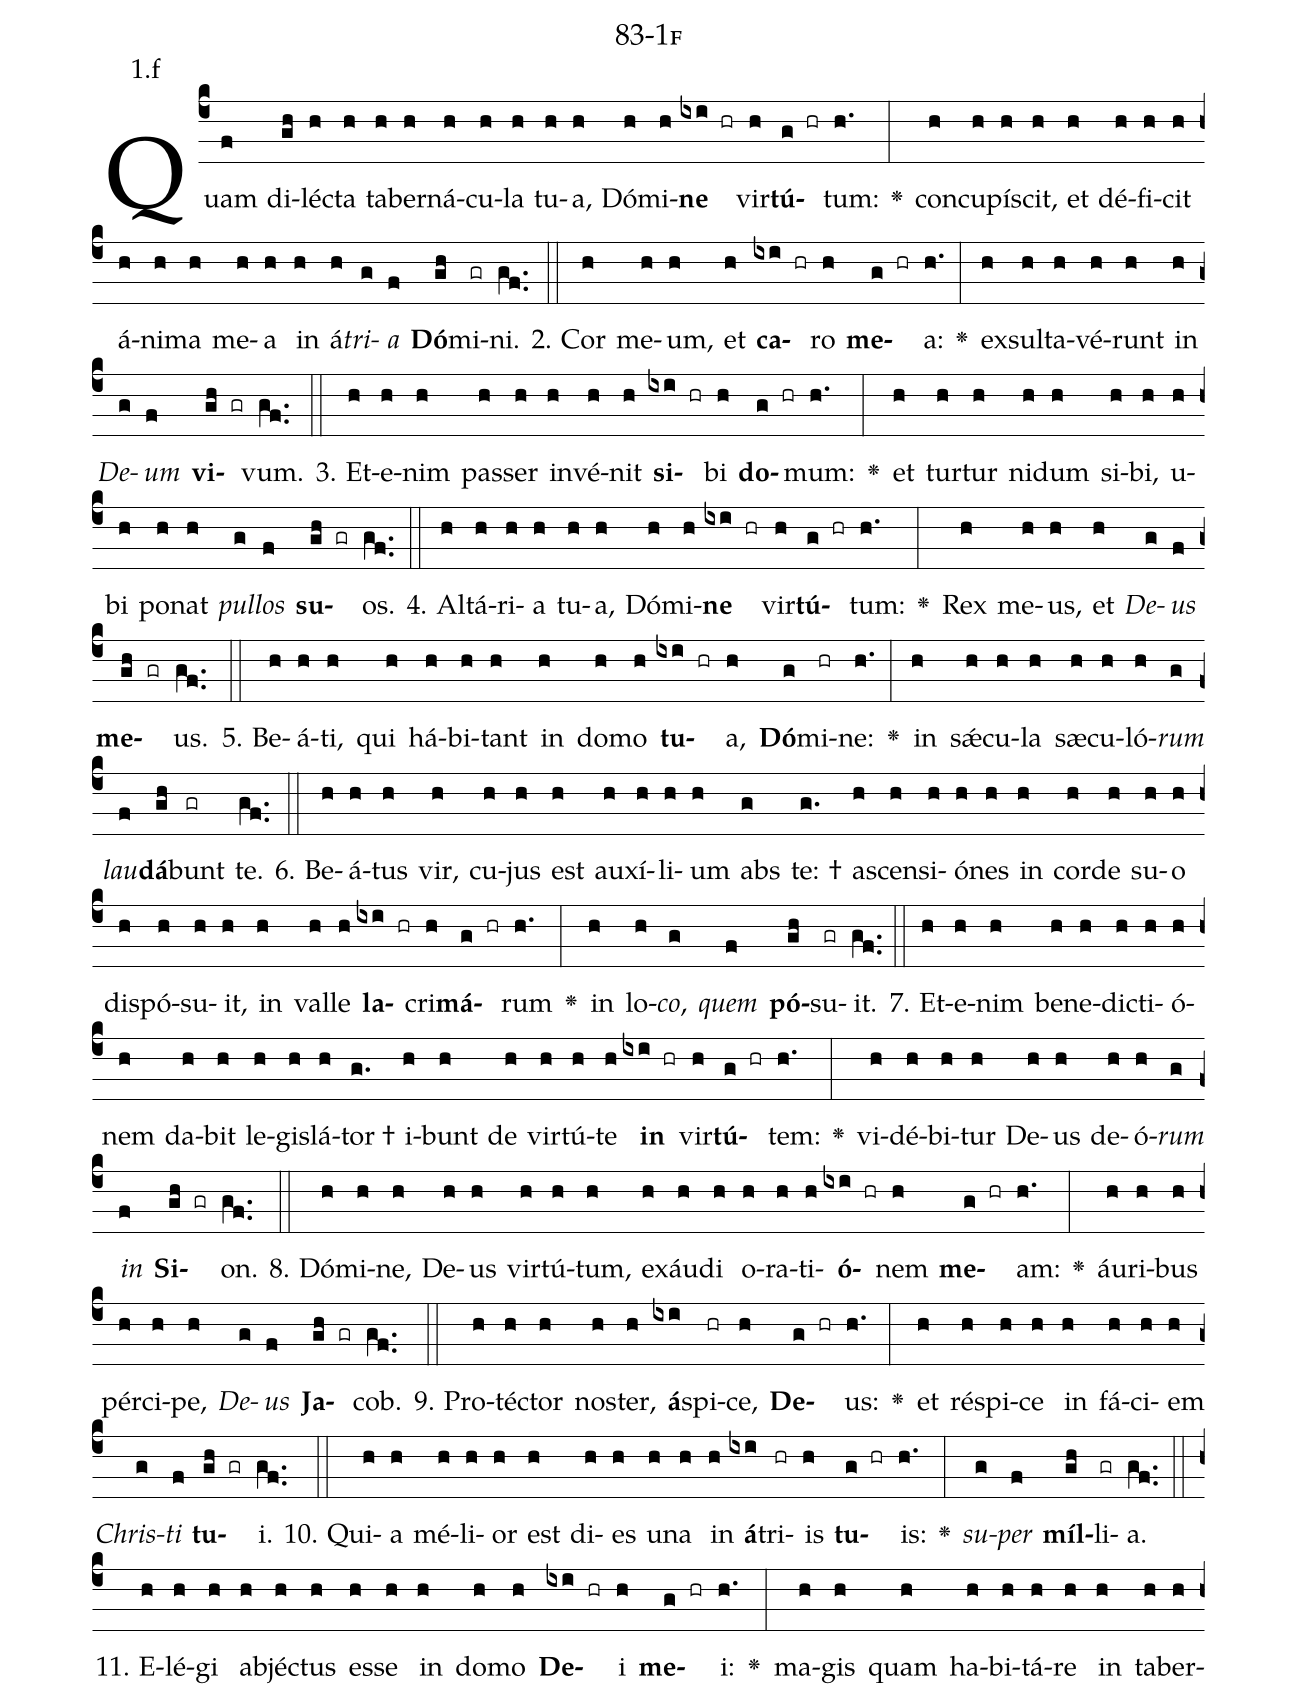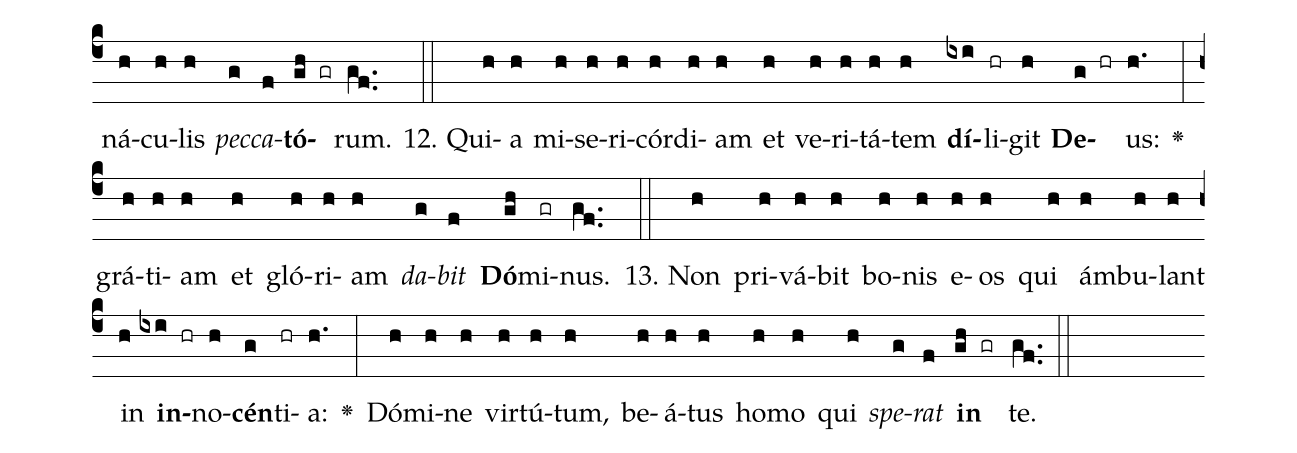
name: 83-1f;
annotation: 1.f;
%%
(c4)Quam(f) di(gh)léc(h)ta(h) ta(h)ber(h)ná(h)cu(h)la(h) tu(h)a,(h) Dó(h)mi(h)<b>ne</b>(ixi hr) vir(h)<b>tú</b>(g hr)tum:(h.) <v>\greheightstar</v>(:) con(h)cu(h)pí(h)scit,(h) et(h) dé(h)fi(h)cit(h) á(h)ni(h)ma(h) me(h)a(h) in(h) á(h)<i>tri</i>(g)<i>a</i>(f) <b>Dó</b>(gh)mi(gr)ni.(gf..) (::)
2. Cor(h) me(h)um,(h) et(h) <b>ca</b>(ixi hr)ro(h) <b>me</b>(g hr)a:(h.) <v>\greheightstar</v>(:) ex(h)sul(h)ta(h)vé(h)runt(h) in(h) <i>De</i>(g)<i>um</i>(f) <b>vi</b>(gh gr)vum.(gf..) (::)
3. Et(h)e(h)nim(h) pas(h)ser(h) in(h)vé(h)nit(h) <b>si</b>(ixi hr)bi(h) <b>do</b>(g hr)mum:(h.) <v>\greheightstar</v>(:) et(h) tur(h)tur(h) ni(h)dum(h) si(h)bi,(h) u(h)bi(h) po(h)nat(h) <i>pul</i>(g)<i>los</i>(f) <b>su</b>(gh gr)os.(gf..) (::)
4. Al(h)tá(h)ri(h)a(h) tu(h)a,(h) Dó(h)mi(h)<b>ne</b>(ixi hr) vir(h)<b>tú</b>(g hr)tum:(h.) <v>\greheightstar</v>(:) Rex(h) me(h)us,(h) et(h) <i>De</i>(g)<i>us</i>(f) <b>me</b>(gh gr)us.(gf..) (::)
5. Be(h)á(h)ti,(h) qui(h) há(h)bi(h)tant(h) in(h) do(h)mo(h) <b>tu</b>(ixi hr)a,(h) <b>Dó</b>(g)mi(hr)ne:(h.) <v>\greheightstar</v>(:) in(h) sǽ(h)cu(h)la(h) sæ(h)cu(h)ló(h)<i>rum</i>(g) <i>lau</i>(f)<b>dá</b>(gh)bunt(gr) te.(gf..) (::)
6. Be(h)á(h)tus(h) vir,(h) cu(h)jus(h) est(h) au(h)xí(h)li(h)um(h) abs(g) te: †(g.) a(h)scen(h)si(h)ó(h)nes(h) in(h) cor(h)de(h) su(h)o(h) dis(h)pó(h)su(h)it,(h) in(h) val(h)le(h) <b>la</b>(ixi hr)cri(h)<b>má</b>(g hr)rum(h.) <v>\greheightstar</v>(:) in(h) lo(h)<i>co</i>,(g) <i>quem</i>(f) <b>pó</b>(gh)su(gr)it.(gf..) (::)
7. Et(h)e(h)nim(h) be(h)ne(h)dic(h)ti(h)ó(h)nem(h) da(h)bit(h) le(h)gis(h)lá(h)tor †(g.) i(h)bunt(h) de(h) vir(h)tú(h)te(h) <b>in</b>(ixi hr) vir(h)<b>tú</b>(g hr)tem:(h.) <v>\greheightstar</v>(:) vi(h)dé(h)bi(h)tur(h) De(h)us(h) de(h)ó(h)<i>rum</i>(g) <i>in</i>(f) <b>Si</b>(gh gr)on.(gf..) (::)
8. Dó(h)mi(h)ne,(h) De(h)us(h) vir(h)tú(h)tum,(h) ex(h)áu(h)di(h) o(h)ra(h)ti(h)<b>ó</b>(ixi hr)nem(h) <b>me</b>(g hr)am:(h.) <v>\greheightstar</v>(:) áu(h)ri(h)bus(h) pér(h)ci(h)pe,(h) <i>De</i>(g)<i>us</i>(f) <b>Ja</b>(gh gr)cob.(gf..) (::)
9. Pro(h)téc(h)tor(h) nos(h)ter,(h) <b>á</b>(ixi)spi(hr)ce,(h) <b>De</b>(g hr)us:(h.) <v>\greheightstar</v>(:) et(h) ré(h)spi(h)ce(h) in(h) fá(h)ci(h)em(h) <i>Chris</i>(g)<i>ti</i>(f) <b>tu</b>(gh gr)i.(gf..) (::)
10. Qui(h)a(h) mé(h)li(h)or(h) est(h) di(h)es(h) u(h)na(h) in(h) <b>á</b>(ixi)tri(hr)is(h) <b>tu</b>(g hr)is:(h.) <v>\greheightstar</v>(:) <i>su</i>(g)<i>per</i>(f) <b>míl</b>(gh)li(gr)a.(gf..) (::)
11. E(h)lé(h)gi(h) ab(h)jéc(h)tus(h) es(h)se(h) in(h) do(h)mo(h) <b>De</b>(ixi hr)i(h) <b>me</b>(g hr)i:(h.) <v>\greheightstar</v>(:) ma(h)gis(h) quam(h) ha(h)bi(h)tá(h)re(h) in(h) ta(h)ber(h)ná(h)cu(h)lis(h) <i>pec</i>(g)<i>ca</i>(f)<b>tó</b>(gh gr)rum.(gf..) (::)
12. Qui(h)a(h) mi(h)se(h)ri(h)cór(h)di(h)am(h) et(h) ve(h)ri(h)tá(h)tem(h) <b>dí</b>(ixi)li(hr)git(h) <b>De</b>(g hr)us:(h.) <v>\greheightstar</v>(:) grá(h)ti(h)am(h) et(h) gló(h)ri(h)am(h) <i>da</i>(g)<i>bit</i>(f) <b>Dó</b>(gh)mi(gr)nus.(gf..) (::)
13. Non(h) pri(h)vá(h)bit(h) bo(h)nis(h) e(h)os(h) qui(h) ám(h)bu(h)lant(h) in(h) <b>in</b>(ixi hr)no(h)<b>cén</b>(g)ti(hr)a:(h.) <v>\greheightstar</v>(:) Dó(h)mi(h)ne(h) vir(h)tú(h)tum,(h) be(h)á(h)tus(h) ho(h)mo(h) qui(h) <i>spe</i>(g)<i>rat</i>(f) <b>in</b>(gh gr) te.(gf..) (::)
